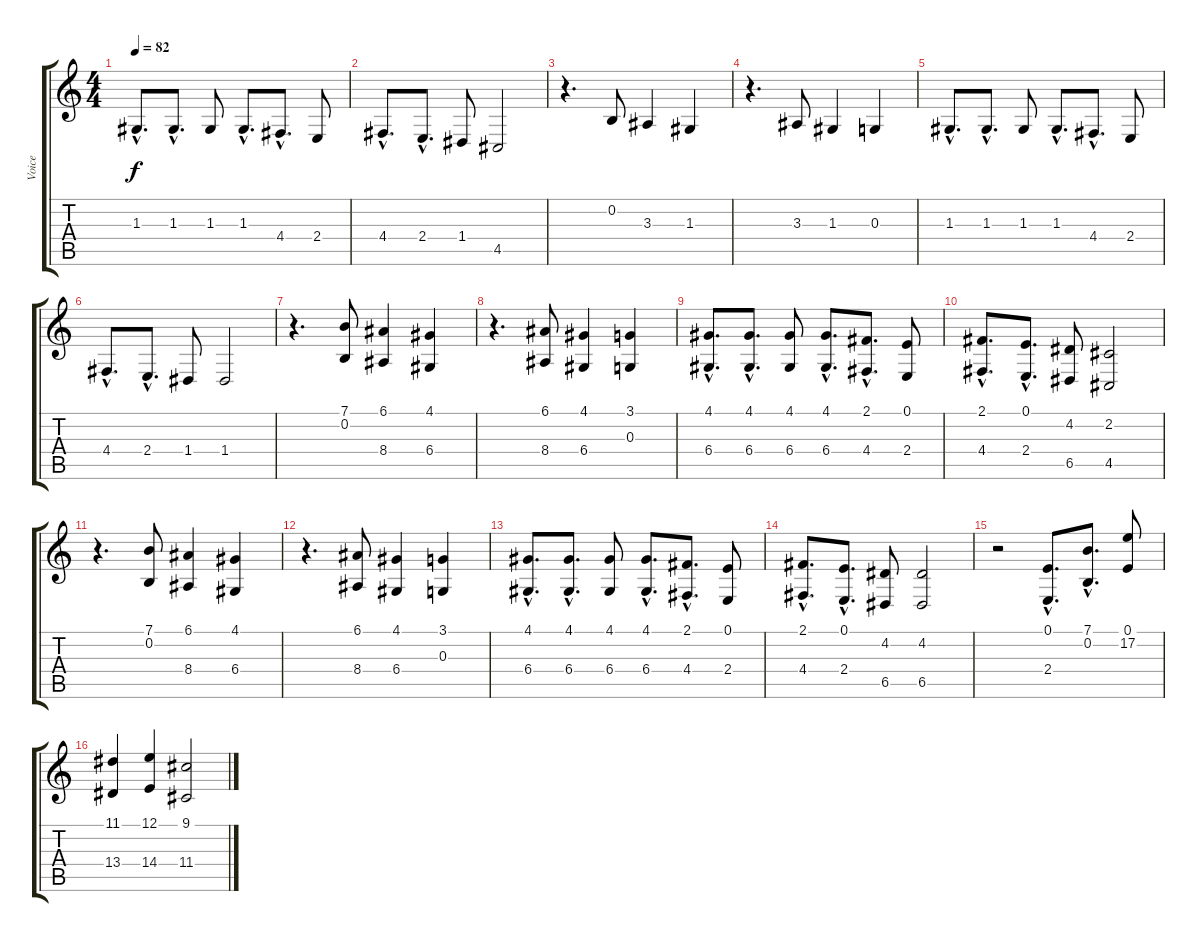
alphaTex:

\track ("Voice" "Voice") {instrument honkytonkpiano}
\staff {score tabs}
\tuning (E4 B3 G3 D3 A2 E2) {hide}
\ts (4 4)
\tempo 82
\clef g2
\ks c
1.3{hac}.8{d dy f} 1.3{hac}.8{d} 1.3.8 1.3{hac}.8{d} 4.4{hac}.8{d} 2.4.8 |
4.4{hac}.8{d} 2.4{hac}.8{d} 1.4.8 4.5.2 |
r.4{d} 0.2.8 3.3.4 1.3.4 |
r.4{d} 3.3.8 1.3.4 0.3.4 |
1.3{hac}.8{d} 1.3{hac}.8{d} 1.3.8 1.3{hac}.8{d} 4.4{hac}.8{d} 2.4.8 |
4.4{hac}.8{d} 2.4{hac}.8{d} 1.4.8 1.4.2 |
r.4{d volume 16} (7.1 0.2).8 (6.1 8.4).4 (4.1 6.4).4 |
r.4{d} (6.1 8.4).8 (4.1 6.4).4 (3.1 0.3).4 |
(4.1{hac} 6.4{hac}).8{d} (4.1{hac} 6.4{hac}).8{d} (4.1 6.4).8 (4.1{hac} 6.4{hac}).8{d} (2.1{hac} 4.4{hac}).8{d} (0.1 2.4).8 |
(2.1{hac} 4.4{hac}).8{d} (0.1{hac} 2.4{hac}).8{d} (4.2 6.5).8 (2.2 4.5).2 |
r.4{d} (7.1 0.2).8 (6.1 8.4).4 (4.1 6.4).4 |
r.4{d} (6.1 8.4).8 (4.1 6.4).4 (3.1 0.3).4 |
(4.1{hac} 6.4{hac}).8{d} (4.1{hac} 6.4{hac}).8{d} (4.1 6.4).8 (4.1{hac} 6.4{hac}).8{d} (2.1{hac} 4.4{hac}).8{d} (0.1 2.4).8 |
(2.1{hac} 4.4{hac}).8{d} (0.1{hac} 2.4{hac}).8{d} (4.2 6.5).8 (4.2 6.5).2 |
r.2 (0.1{hac} 2.4{hac}).8{d} (7.1{hac} 0.2{hac}).8{d} (0.1 17.2).8 |
(11.1 13.4).4 (12.1 14.4).4 (9.1 11.4).2
